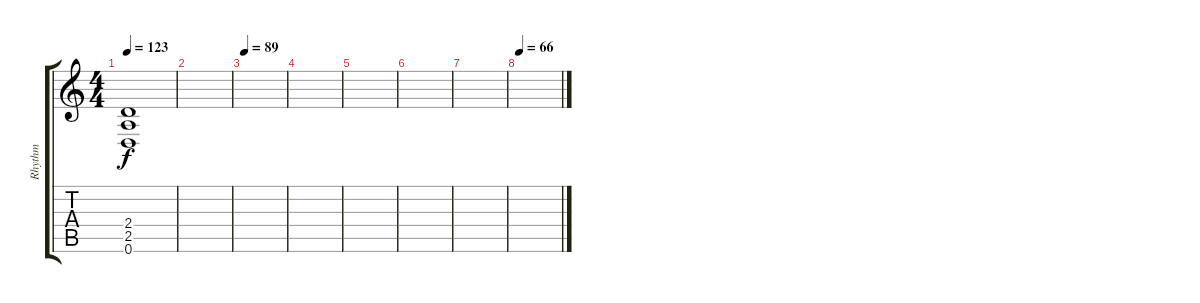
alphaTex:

\track ("Rhythm" "Rhythm") {instrument distortionguitar}
\staff {score tabs}
\tuning (D4 A3 F3 C3 G2 D2) {hide}
\ts (4 4)
\tempo 123
\clef g2
\ks c
(2.4{t} 2.5{t} 0.6{t}).1{dy f} |
|
\tempo 89
|
|
|
|
|
\tempo 66
